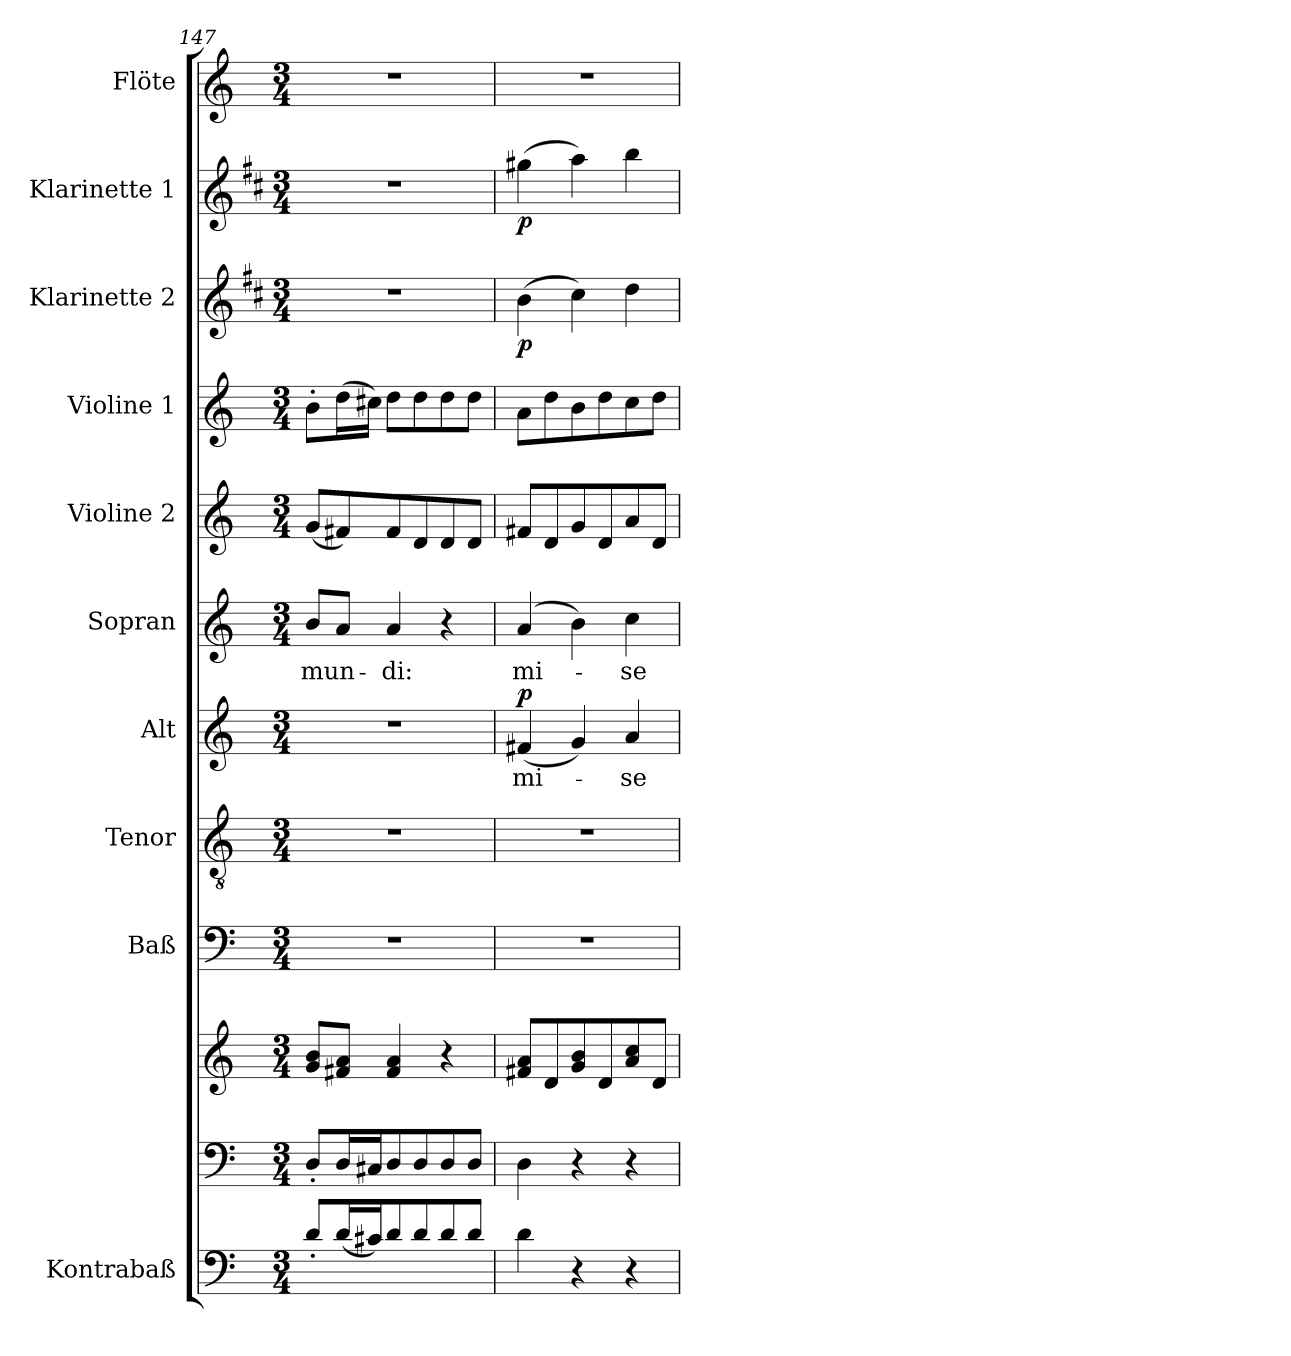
**kern	**kern	**kern	**kern	**kern	**kern	**text	**dynam	**kern	**text	**kern	**kern	**kern	**dynam	**kern	**dynam	**kern
*part11	*part10	*part10	*part9	*part8	*part7	*part7	*part7	*part6	*part6	*part5	*part4	*part3	*part3	*part2	*part2	*part1
*staff12	*staff11	*staff10	*staff9	*staff8	*staff7	*staff7	*staff7	*staff6	*staff6	*staff5	*staff4	*staff3	*staff3	*staff2	*staff2	*staff1
*I"Kontrabaß	*	*	*I"Baß	*I"Tenor	*I"Alt	*	*	*I"Sopran	*	*I"Violine 2	*I"Violine 1	*I"Klarinette 2	*	*I"Klarinette 1	*	*I"Flöte
*	*	*	*	*	*	*	*	*	*	*I'Vln	*I'Vln	*	*	*	*	*I'Fl
*clefF4	*clefF4	*clefG2	*clefF4	*clefGv2	*clefG2	*	*	*clefG2	*	*clefG2	*clefG2	*clefG2	*	*clefG2	*	*clefG2
*ITrd7c12	*	*	*	*	*	*	*	*	*	*	*	*ITrd1c2	*	*ITrd1c2	*	*
*k[]	*k[]	*k[]	*k[]	*k[]	*k[]	*	*	*k[]	*	*k[]	*k[]	*k[]	*	*k[]	*	*k[]
*C:	*C:	*C:	*C:	*C:	*C:	*	*	*C:	*	*C:	*C:	*C:	*	*C:	*	*C:
*M3/4	*M3/4	*M3/4	*M3/4	*M3/4	*M3/4	*	*	*M3/4	*	*M3/4	*M3/4	*M3/4	*	*M3/4	*	*M3/4
=147	=147	=147	=147	=147	=147	=147	=147	=147	=147	=147	=147	=147	=147	=147	=147	=147
!	!	!	!	!	!	!	!	!	!LO:LY:b	!	!	!	!	!	!	!
8D'</L	8D'</L	8g/ 8b/L	2.r	2.r	2.r	.	.	8b/L	mun-	(<8g/L	8b'>\L	2.r	.	2.r	.	2.r
(<16D/L	16D/L	8f#X/ 8a/J	.	.	.	.	.	8a/J	.	8f#X/)	(>16dd\L	.	.	.	.	.
16C#X/J)	16C#X/J	.	.	.	.	.	.	.	.	.	16cc#X\JJ)	.	.	.	.	.
!	!	!	!	!	!	!	!	!	!LO:LY:b	!	!	!	!	!	!	!
8D/	8D/	4f#/ 4a/	.	.	.	.	.	4a/	-di:	8f#/	8dd\L	.	.	.	.	.
8D/	8D/	.	.	.	.	.	.	.	.	8d/	8dd\	.	.	.	.	.
8D/	8D/	4r	.	.	.	.	.	4r	.	8d/	8dd\	.	.	.	.	.
8D/J	8D/J	.	.	.	.	.	.	.	.	8d/J	8dd\J	.	.	.	.	.
!!LO:PB:g=z
=148	=148	=148	=148	=148	=148	=148	=148	=148	=148	=148	=148	=148	=148	=148	=148	=148
!	!	!	!	!	!	!LO:LY:b	!LO:DY:a	!	!LO:LY:b	!	!	!	!LO:DY:b	!	!LO:DY:b	!
4D\	4D\	8f#X/ 8a/L	2.r	2.r	(<4f#X/	mi-	p	(4a/	mi-	8f#X/L	8a\L	(4a\	p	(>4ff#X\	p	2.r
.	.	8d/	.	.	.	.	.	.	.	8d/	8dd\	.	.	.	.	.
4r	4r	8g/ 8b/	.	.	4g/)	.	.	4b\)	.	8g/	8b\	4b\)	.	4gg\)	.	.
.	.	8d/	.	.	.	.	.	.	.	8d/	8dd\	.	.	.	.	.
!	!	!	!	!	!	!LO:LY:b	!	!	!LO:LY:b	!	!	!	!	!	!	!
4r	4r	8a/ 8cc/	.	.	4a/	-se-	.	4cc\	-se-	8a/	8cc\	4cc\	.	4aa\	.	.
.	.	8d/J	.	.	.	.	.	.	.	8d/J	8dd\J	.	.	.	.	.
=	=	=	=	=	=	=	=	=	=	=	=	=	=	=	=	=
*-	*-	*-	*-	*-	*-	*-	*-	*-	*-	*-	*-	*-	*-	*-	*-	*-
